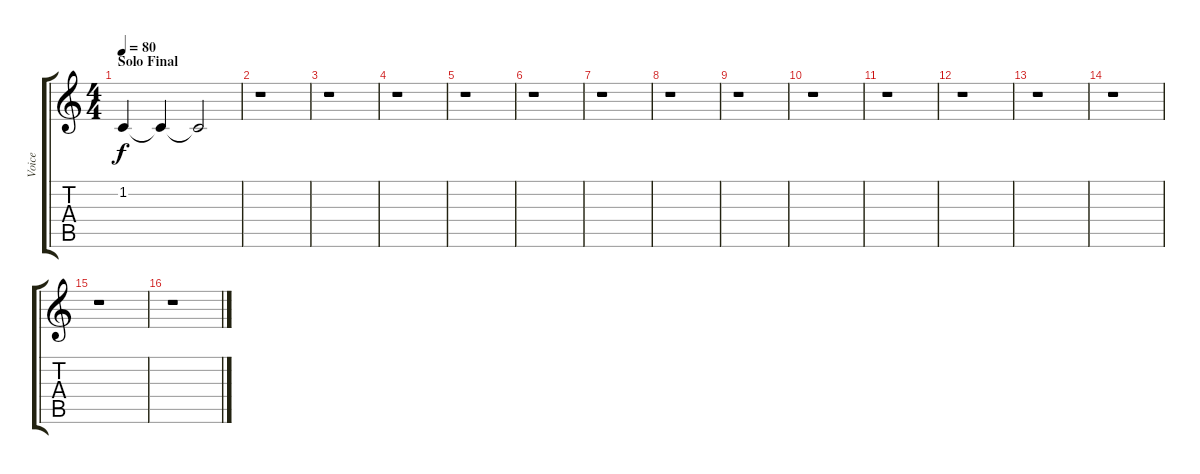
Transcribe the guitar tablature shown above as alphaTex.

\track ("Voice" "Voice") {instrument tenorsax}
\staff {score tabs}
\tuning (E4 B3 G3 D3 A2 E2) {hide}
\ts (4 4)
\section ("" "Solo Final")
\tempo 80
\clef g2
\ks c
1.2{t}.4{dy f} 1.2{t}.4 1.2{t}.2 |
r.1 |
r.1 |
r.1 |
r.1 |
r.1 |
r.1 |
r.1 |
r.1 |
r.1 |
r.1 |
r.1 |
r.1 |
r.1 |
r.1 |
r.1
